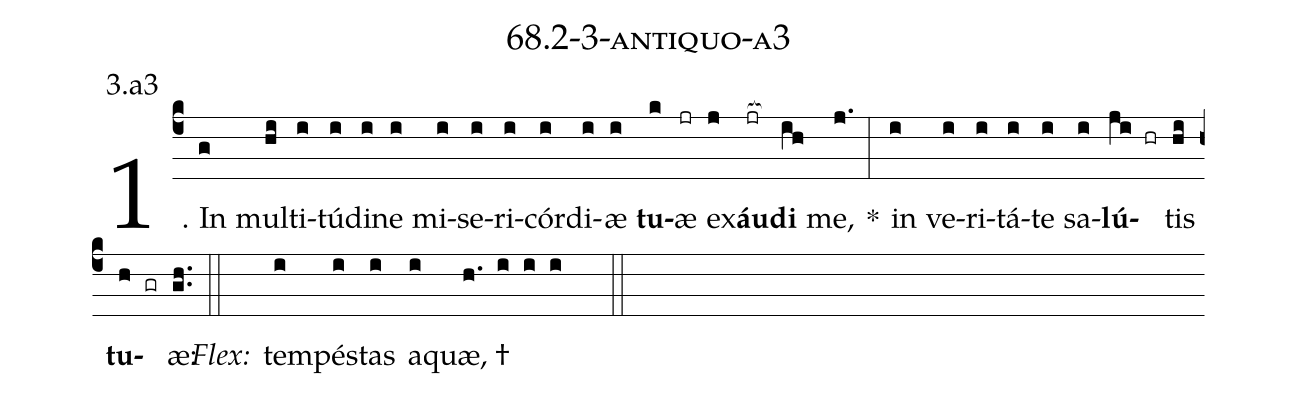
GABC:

name: 68.2-3-antiquo-a3;
annotation: 3.a3;
%%
(c4)1. In(g) mul(hi)ti(i)tú(i)di(i)ne(i) mi(i)se(i)ri(i)cór(i)di(i)æ(i) <b>tu</b>(k)æ(jr) ex(j)<b>áu</b>(jr[ocb:1{])<b>di</b>(ih[ocb:0}]) me,(j.) *(:) in(i) ve(i)ri(i)tá(i)te(i) sa(i)<b>lú</b>(ji hr)tis(hi) <b>tu</b>(h gr)æ:(gh..) (::)
<i>Flex:</i>()  tem(i)pés(i)tas(i) a(i)quæ, †(h. i i i  ::)

%E(i) u(i) o(ji) u(hi) a(h) e.(gh..) (::)
